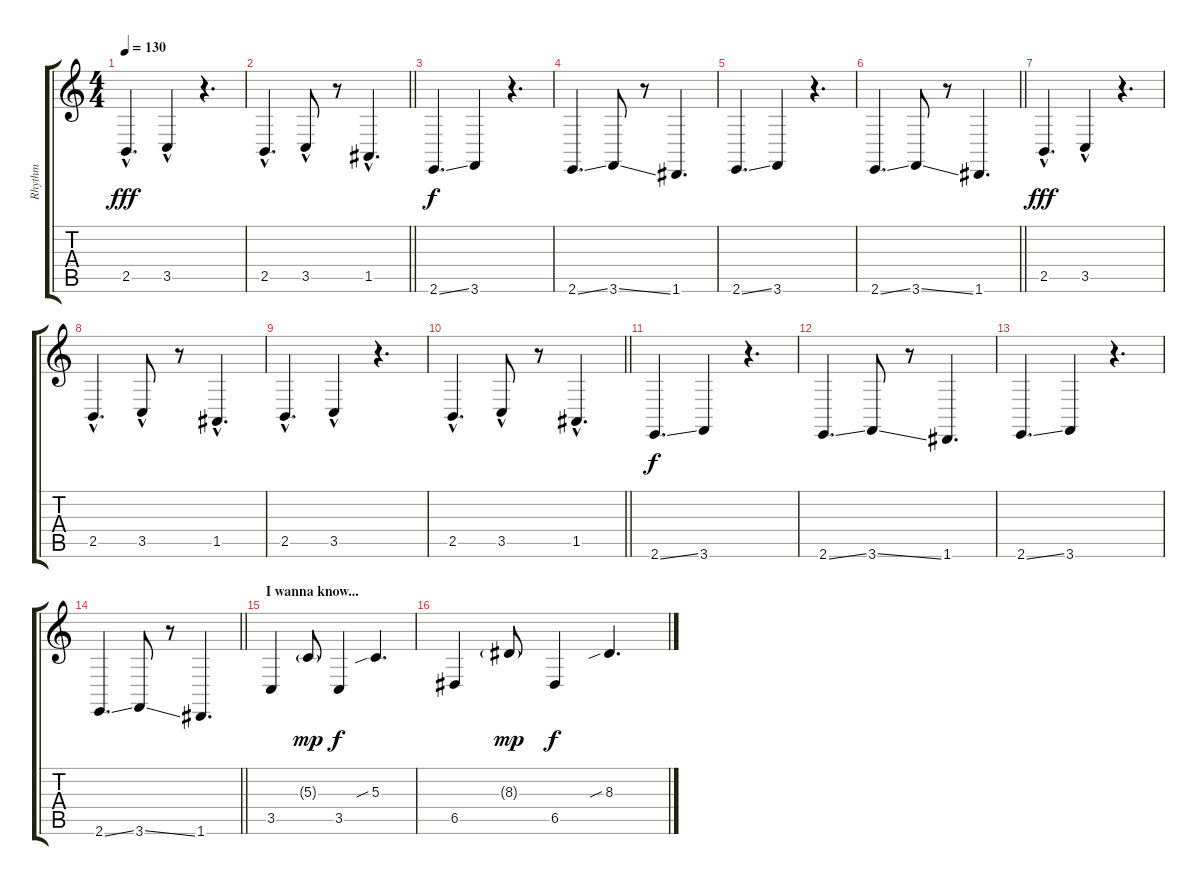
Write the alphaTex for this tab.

\track ("Rhythm" "Rhythm") {instrument acousticgrandpiano}
\staff {score tabs}
\tuning (E4 B3 G3 D3 A2 D2) {hide}
\ts (4 4)
\tempo 130
\clef g2
\ks c
2.5{hac}.4{d dy fff} 3.5{hac}.4 r.4{d} |
\barLineRight lightlight
2.5{hac}.4{d} 3.5{hac}.8 r.8 1.5{hac}.4{d} |
2.6{ss}.4{d dy f} 3.6.4 r.4{d} |
2.6{ss}.4{d} 3.6{ss}.8 r.8 1.6.4{d} |
2.6{ss}.4{d} 3.6.4 r.4{d} |
\barLineRight lightlight
2.6{ss}.4{d} 3.6{ss}.8 r.8 1.6.4{d} |
2.5{hac}.4{d dy fff} 3.5{hac}.4 r.4{d} |
2.5{hac}.4{d} 3.5{hac}.8 r.8 1.5{hac}.4{d} |
2.5{hac}.4{d} 3.5{hac}.4 r.4{d} |
\barLineRight lightlight
2.5{hac}.4{d} 3.5{hac}.8 r.8 1.5{hac}.4{d} |
2.6{ss}.4{d dy f} 3.6.4 r.4{d} |
2.6{ss}.4{d} 3.6{ss}.8 r.8 1.6.4{d} |
2.6{ss}.4{d} 3.6.4 r.4{d} |
\barLineRight lightlight
2.6{ss}.4{d} 3.6{ss}.8 r.8 1.6.4{d} |
\section ("" "I wanna know...")
3.5.4 5.3{g}.8{dy mp} 3.5.4{dy f} 5.3{sib}.4{d} |
6.5.4 8.3{g}.8{dy mp} 6.5.4{dy f} 8.3{sib}.4{d}
